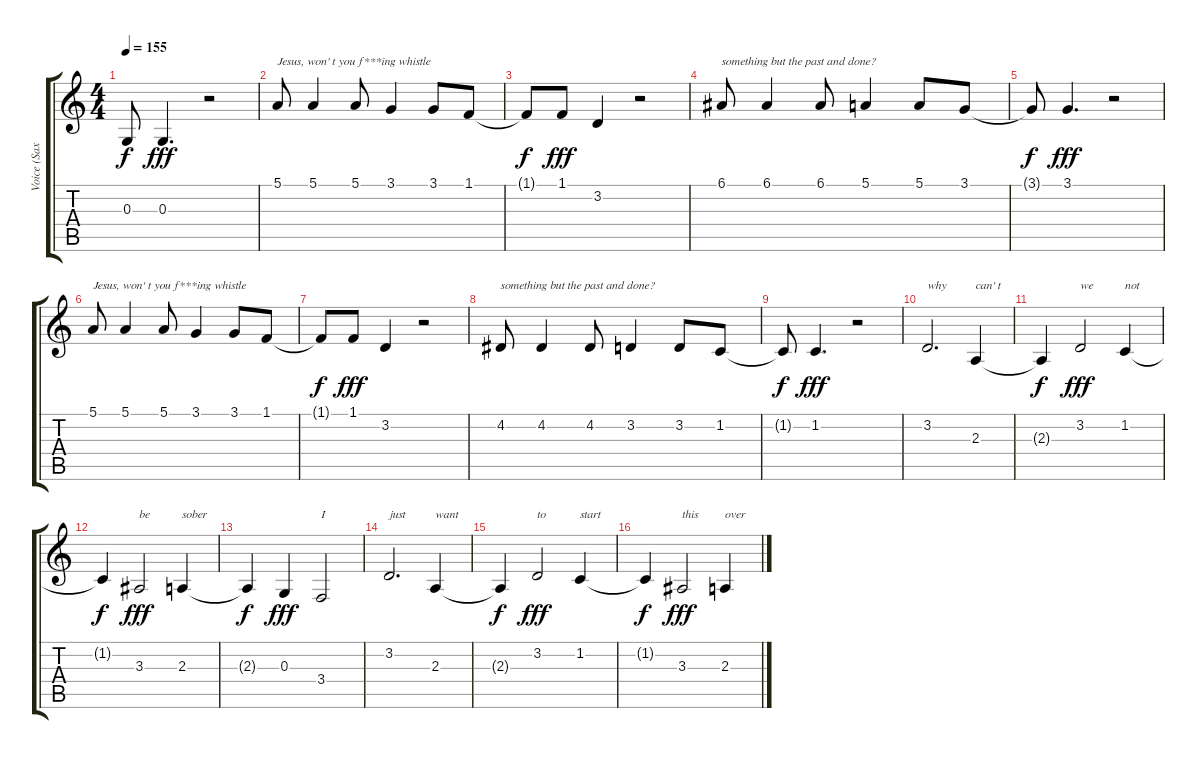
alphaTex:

\track ("Voice (Sax 1)       " "Voice (Sax") {instrument altosax}
\staff {score tabs}
\tuning (E4 B3 G3 D3 A2 E2) {hide}
\ts (4 4)
\tempo 155
\clef g2
\ks c
0.3{t}.8{dy f} 0.3.4{d dy fff} r.2 |
5.1.8{txt "Jesus, won' t you f***ing whistle"} 5.1.4 5.1.8 3.1.4 3.1.8 1.1.8 |
1.1{t}.8{dy f} 1.1.8{dy fff} 3.2.4 r.2 |
6.1.8{txt "something but the past and done?"} 6.1.4 6.1.8 5.1.4 5.1.8 3.1.8 |
3.1{t}.8{dy f} 3.1.4{d dy fff} r.2 |
5.1.8{txt "Jesus, won' t you f***ing whistle"} 5.1.4 5.1.8 3.1.4 3.1.8 1.1.8 |
1.1{t}.8{dy f} 1.1.8{dy fff} 3.2.4 r.2 |
4.2.8{txt "something but the past and done?"} 4.2.4 4.2.8 3.2.4 3.2.8 1.2.8 |
1.2{t}.8{dy f} 1.2.4{d dy fff} r.2 |
3.2.2{d txt "why"} 2.3.4{txt "can' t"} |
2.3{t}.4{dy f} 3.2.2{txt "we" dy fff} 1.2.4{txt "not"} |
1.2{t}.4{dy f} 3.3.2{txt "be" dy fff} 2.3.4{txt "sober"} |
2.3{t}.4{dy f} 0.3.4{dy fff} 3.4.2{txt "I"} |
3.2.2{d txt "just"} 2.3.4{txt "want"} |
2.3{t}.4{dy f} 3.2.2{txt "to" dy fff} 1.2.4{txt "start"} |
1.2{t}.4{dy f} 3.3.2{txt "this" dy fff} 2.3.4{txt "over"}
